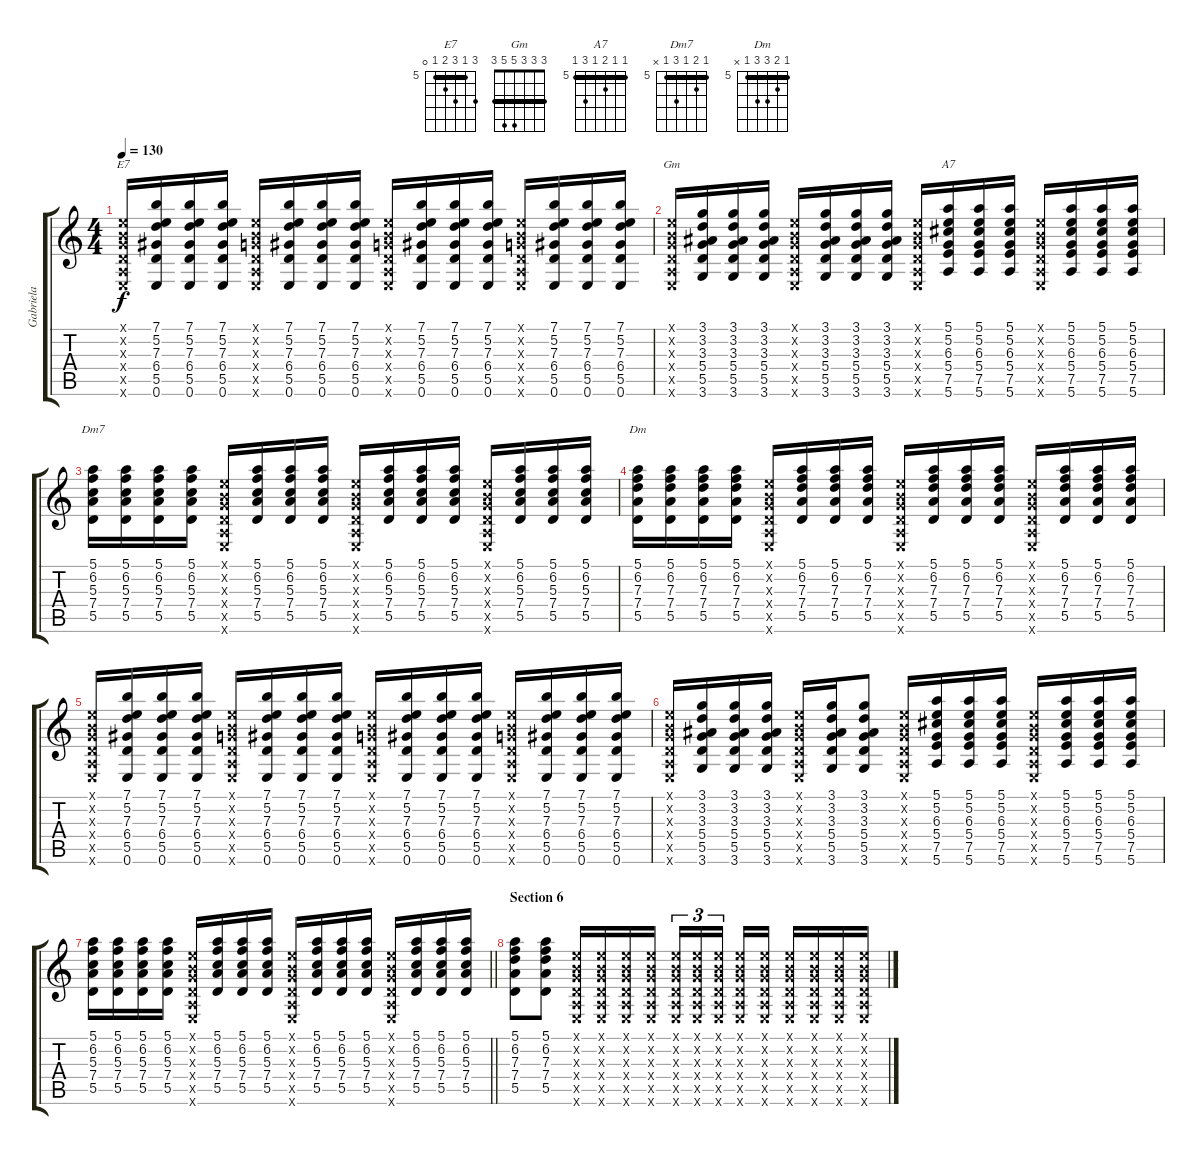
\track ("Gabriela" "Gabriela") {instrument acousticguitarnylon}
\staff {score tabs}
\tuning (E4 B3 G3 D3 A2 E2) {hide}
\chord ("E7" 7 5 7 6 5 0) {firstfret 5 barre 5}
\chord ("Gm" 3 3 3 5 5 3) {barre 3}
\chord ("A7" 5 5 6 5 7 5) {firstfret 5 barre 5}
\chord ("Dm7" 5 6 5 7 5 x) {firstfret 5 barre 5}
\chord ("Dm" 5 6 7 7 5 x) {firstfret 5 barre 5}
\ts (4 4)
\tempo 130
\clef g2
\ks c
(0.1{x} 0.2{x} 0.3{x} 0.4{x} 0.5{x} 0.6{x}).16{ch "E7" dy f} (7.1 5.2 7.3 6.4 5.5 0.6).16 (7.1 5.2 7.3 6.4 5.5 0.6).16 (7.1 5.2 7.3 6.4 5.5 0.6).16 (0.1{x} 0.2{x} 0.3{x} 0.4{x} 0.5{x} 0.6{x}).16 (7.1 5.2 7.3 6.4 5.5 0.6).16 (7.1 5.2 7.3 6.4 5.5 0.6).16 (7.1 5.2 7.3 6.4 5.5 0.6).16 (0.1{x} 0.2{x} 0.3{x} 0.4{x} 0.5{x} 0.6{x}).16 (7.1 5.2 7.3 6.4 5.5 0.6).16 (7.1 5.2 7.3 6.4 5.5 0.6).16 (7.1 5.2 7.3 6.4 5.5 0.6).16 (0.1{x} 0.2{x} 0.3{x} 0.4{x} 0.5{x} 0.6{x}).16 (7.1 5.2 7.3 6.4 5.5 0.6).16 (7.1 5.2 7.3 6.4 5.5 0.6).16 (7.1 5.2 7.3 6.4 5.5 0.6).16 |
(0.1{x} 0.2{x} 0.3{x} 0.4{x} 0.5{x} 0.6{x}).16{ch "Gm"} (3.1 3.2 3.3 5.4 5.5 3.6).16 (3.1 3.2 3.3 5.4 5.5 3.6).16 (3.1 3.2 3.3 5.4 5.5 3.6).16 (0.1{x} 0.2{x} 0.3{x} 0.4{x} 0.5{x} 0.6{x}).16 (3.1 3.2 3.3 5.4 5.5 3.6).16 (3.1 3.2 3.3 5.4 5.5 3.6).16 (3.1 3.2 3.3 5.4 5.5 3.6).16 (0.1{x} 0.2{x} 0.3{x} 0.4{x} 0.5{x} 0.6{x}).16 (5.1 5.2 6.3 5.4 7.5 5.6).16{ch "A7"} (5.1 5.2 6.3 5.4 7.5 5.6).16 (5.1 5.2 6.3 5.4 7.5 5.6).16 (0.1{x} 0.2{x} 0.3{x} 0.4{x} 0.5{x} 0.6{x}).16 (5.1 5.2 6.3 5.4 7.5 5.6).16 (5.1 5.2 6.3 5.4 7.5 5.6).16 (5.1 5.2 6.3 5.4 7.5 5.6).16 |
(5.1 6.2 5.3 7.4 5.5).16{ch "Dm7"} (5.1 6.2 5.3 7.4 5.5).16 (5.1 6.2 5.3 7.4 5.5).16 (5.1 6.2 5.3 7.4 5.5).16 (0.1{x} 0.2{x} 0.3{x} 0.4{x} 0.5{x} 0.6{x}).16 (5.1 6.2 5.3 7.4 5.5).16 (5.1 6.2 5.3 7.4 5.5).16 (5.1 6.2 5.3 7.4 5.5).16 (0.1{x} 0.2{x} 0.3{x} 0.4{x} 0.5{x} 0.6{x}).16 (5.1 6.2 5.3 7.4 5.5).16 (5.1 6.2 5.3 7.4 5.5).16 (5.1 6.2 5.3 7.4 5.5).16 (0.1{x} 0.2{x} 0.3{x} 0.4{x} 0.5{x} 0.6{x}).16 (5.1 6.2 5.3 7.4 5.5).16 (5.1 6.2 5.3 7.4 5.5).16 (5.1 6.2 5.3 7.4 5.5).16 |
(5.1 6.2 7.3 7.4 5.5).16{ch "Dm"} (5.1 6.2 7.3 7.4 5.5).16 (5.1 6.2 7.3 7.4 5.5).16 (5.1 6.2 7.3 7.4 5.5).16 (0.1{x} 0.2{x} 0.3{x} 0.4{x} 0.5{x} 0.6{x}).16 (5.1 6.2 7.3 7.4 5.5).16 (5.1 6.2 7.3 7.4 5.5).16 (5.1 6.2 7.3 7.4 5.5).16 (0.1{x} 0.2{x} 0.3{x} 0.4{x} 0.5{x} 0.6{x}).16 (5.1 6.2 7.3 7.4 5.5).16 (5.1 6.2 7.3 7.4 5.5).16 (5.1 6.2 7.3 7.4 5.5).16 (0.1{x} 0.2{x} 0.3{x} 0.4{x} 0.5{x} 0.6{x}).16 (5.1 6.2 7.3 7.4 5.5).16 (5.1 6.2 7.3 7.4 5.5).16 (5.1 6.2 7.3 7.4 5.5).16 |
(0.1{x} 0.2{x} 0.3{x} 0.4{x} 0.5{x} 0.6{x}).16 (7.1 5.2 7.3 6.4 5.5 0.6).16 (7.1 5.2 7.3 6.4 5.5 0.6).16 (7.1 5.2 7.3 6.4 5.5 0.6).16 (0.1{x} 0.2{x} 0.3{x} 0.4{x} 0.5{x} 0.6{x}).16 (7.1 5.2 7.3 6.4 5.5 0.6).16 (7.1 5.2 7.3 6.4 5.5 0.6).16 (7.1 5.2 7.3 6.4 5.5 0.6).16 (0.1{x} 0.2{x} 0.3{x} 0.4{x} 0.5{x} 0.6{x}).16 (7.1 5.2 7.3 6.4 5.5 0.6).16 (7.1 5.2 7.3 6.4 5.5 0.6).16 (7.1 5.2 7.3 6.4 5.5 0.6).16 (0.1{x} 0.2{x} 0.3{x} 0.4{x} 0.5{x} 0.6{x}).16 (7.1 5.2 7.3 6.4 5.5 0.6).16 (7.1 5.2 7.3 6.4 5.5 0.6).16 (7.1 5.2 7.3 6.4 5.5 0.6).16 |
(0.1{x} 0.2{x} 0.3{x} 0.4{x} 0.5{x} 0.6{x}).16 (3.1 3.2 3.3 5.4 5.5 3.6).16 (3.1 3.2 3.3 5.4 5.5 3.6).16 (3.1 3.2 3.3 5.4 5.5 3.6).16 (0.1{x} 0.2{x} 0.3{x} 0.4{x} 0.5{x} 0.6{x}).16 (3.1 3.2 3.3 5.4 5.5 3.6).16 (3.1 3.2 3.3 5.4 5.5 3.6).8 (0.1{x} 0.2{x} 0.3{x} 0.4{x} 0.5{x} 0.6{x}).16 (5.1 5.2 6.3 5.4 7.5 5.6).16 (5.1 5.2 6.3 5.4 7.5 5.6).16 (5.1 5.2 6.3 5.4 7.5 5.6).16 (0.1{x} 0.2{x} 0.3{x} 0.4{x} 0.5{x} 0.6{x}).16 (5.1 5.2 6.3 5.4 7.5 5.6).16 (5.1 5.2 6.3 5.4 7.5 5.6).16 (5.1 5.2 6.3 5.4 7.5 5.6).16 |
\barLineRight lightlight
(5.1 6.2 5.3 7.4 5.5).16 (5.1 6.2 5.3 7.4 5.5).16 (5.1 6.2 5.3 7.4 5.5).16 (5.1 6.2 5.3 7.4 5.5).16 (0.1{x} 0.2{x} 0.3{x} 0.4{x} 0.5{x} 0.6{x}).16 (5.1 6.2 5.3 7.4 5.5).16 (5.1 6.2 5.3 7.4 5.5).16 (5.1 6.2 5.3 7.4 5.5).16 (0.1{x} 0.2{x} 0.3{x} 0.4{x} 0.5{x} 0.6{x}).16 (5.1 6.2 5.3 7.4 5.5).16 (5.1 6.2 5.3 7.4 5.5).16 (5.1 6.2 5.3 7.4 5.5).16 (0.1{x} 0.2{x} 0.3{x} 0.4{x} 0.5{x} 0.6{x}).16 (5.1 6.2 5.3 7.4 5.5).16 (5.1 6.2 5.3 7.4 5.5).16 (5.1 6.2 5.3 7.4 5.5).16 |
\section ("" "Section 6")
(5.1 6.2 7.3 7.4 5.5).8 (5.1 6.2 7.3 7.4 5.5).8 (0.1{x} 0.2{x} 0.3{x} 0.4{x} 0.5{x} 0.6{x}).16 (0.1{x} 0.2{x} 0.3{x} 0.4{x} 0.5{x} 0.6{x}).16 (0.1{x} 0.2{x} 0.3{x} 0.4{x} 0.5{x} 0.6{x}).16 (0.1{x} 0.2{x} 0.3{x} 0.4{x} 0.5{x} 0.6{x}).16 (0.1{x} 0.2{x} 0.3{x} 0.4{x} 0.5{x} 0.6{x}).16{tu (3 2)} (0.1{x} 0.2{x} 0.3{x} 0.4{x} 0.5{x} 0.6{x}).16{tu (3 2)} (0.1{x} 0.2{x} 0.3{x} 0.4{x} 0.5{x} 0.6{x}).16{tu (3 2) beam splitsecondary} (0.1{x} 0.2{x} 0.3{x} 0.4{x} 0.5{x} 0.6{x}).16 (0.1{x} 0.2{x} 0.3{x} 0.4{x} 0.5{x} 0.6{x}).16 (0.1{x} 0.2{x} 0.3{x} 0.4{x} 0.5{x} 0.6{x}).16 (0.1{x} 0.2{x} 0.3{x} 0.4{x} 0.5{x} 0.6{x}).16 (0.1{x} 0.2{x} 0.3{x} 0.4{x} 0.5{x} 0.6{x}).16 (0.1{x} 0.2{x} 0.3{x} 0.4{x} 0.5{x} 0.6{x}).16
